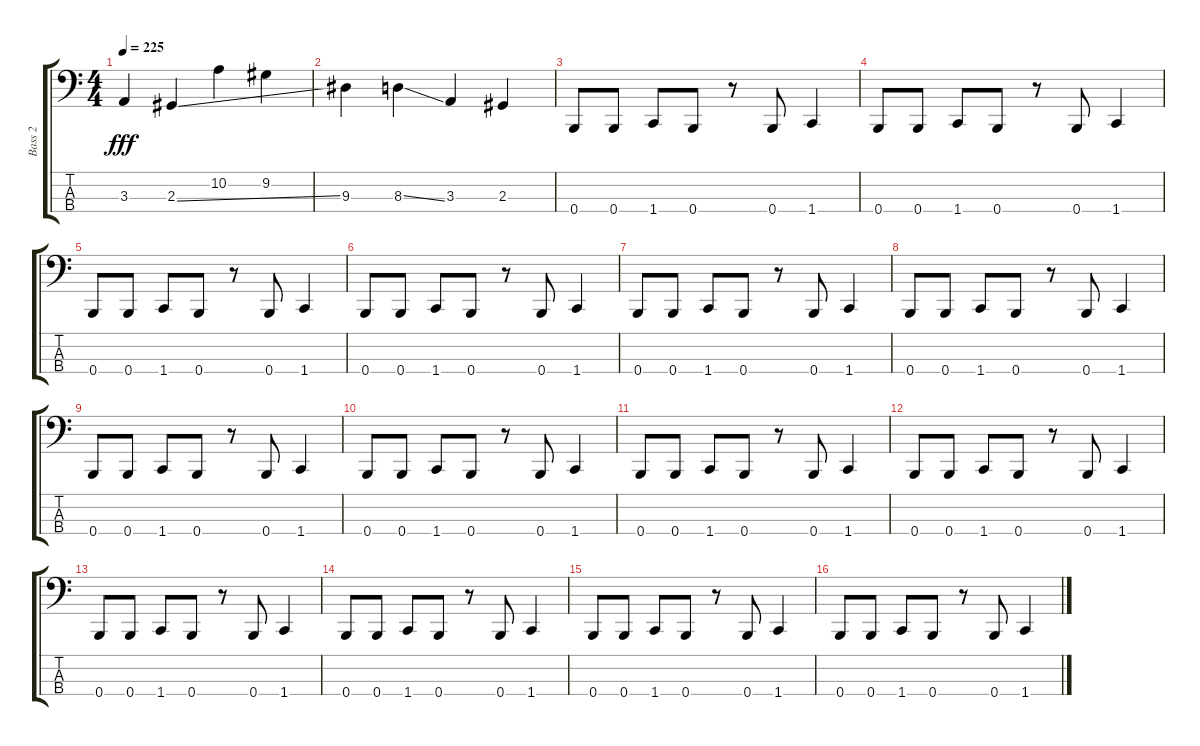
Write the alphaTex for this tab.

\track ("Bass 2" "Bass 2") {instrument electricbasspick}
\staff {score tabs}
\tuning (E2 B1 Gb1 B0) {hide}
\ts (4 4)
\tempo 225
\clef f4
\ks c
3.3.4{dy fff} 2.3{ss}.4 10.2.4 9.2.4 |
9.3.4 8.3{ss}.4 3.3.4 2.3.4 |
0.4.8 0.4.8 1.4.8 0.4.8 r.8 0.4.8 1.4.4 |
0.4.8 0.4.8 1.4.8 0.4.8 r.8 0.4.8 1.4.4 |
0.4.8 0.4.8 1.4.8 0.4.8 r.8 0.4.8 1.4.4 |
0.4.8 0.4.8 1.4.8 0.4.8 r.8 0.4.8 1.4.4 |
0.4.8 0.4.8 1.4.8 0.4.8 r.8 0.4.8 1.4.4 |
0.4.8 0.4.8 1.4.8 0.4.8 r.8 0.4.8 1.4.4 |
0.4.8 0.4.8 1.4.8 0.4.8 r.8 0.4.8 1.4.4 |
0.4.8 0.4.8 1.4.8 0.4.8 r.8 0.4.8 1.4.4 |
0.4.8 0.4.8 1.4.8 0.4.8 r.8 0.4.8 1.4.4 |
0.4.8 0.4.8 1.4.8 0.4.8 r.8 0.4.8 1.4.4 |
0.4.8 0.4.8 1.4.8 0.4.8 r.8 0.4.8 1.4.4 |
0.4.8 0.4.8 1.4.8 0.4.8 r.8 0.4.8 1.4.4 |
0.4.8 0.4.8 1.4.8 0.4.8 r.8 0.4.8 1.4.4 |
0.4.8 0.4.8 1.4.8 0.4.8 r.8 0.4.8 1.4.4
